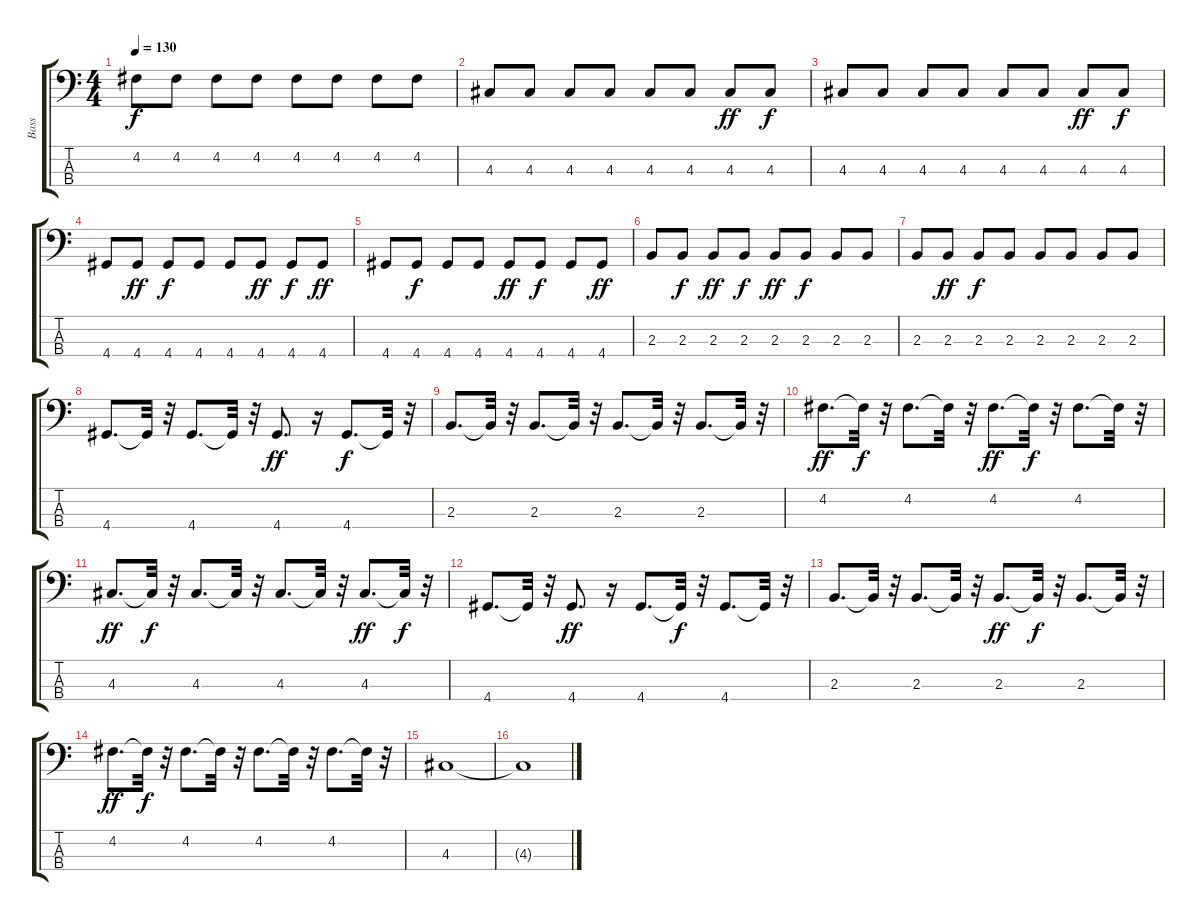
\track ("Bass" "Bass") {instrument electricbassfinger}
\staff {score tabs}
\tuning (G2 D2 A1 E1) {hide}
\ts (4 4)
\tempo 130
\clef f4
\ks c
4.2.8{dy f} 4.2.8 4.2.8 4.2.8 4.2.8 4.2.8 4.2.8 4.2.8 |
4.3.8 4.3.8 4.3.8 4.3.8 4.3.8 4.3.8 4.3.8{dy ff} 4.3.8{dy f} |
4.3.8 4.3.8 4.3.8 4.3.8 4.3.8 4.3.8 4.3.8{dy ff} 4.3.8{dy f} |
4.4.8 4.4.8{dy ff} 4.4.8{dy f} 4.4.8 4.4.8 4.4.8{dy ff} 4.4.8{dy f} 4.4.8{dy ff} |
4.4.8 4.4.8{dy f} 4.4.8 4.4.8 4.4.8{dy ff} 4.4.8{dy f} 4.4.8 4.4.8{dy ff} |
2.3.8 2.3.8{dy f} 2.3.8{dy ff} 2.3.8{dy f} 2.3.8{dy ff} 2.3.8{dy f} 2.3.8 2.3.8 |
2.3.8 2.3.8{dy ff} 2.3.8{dy f} 2.3.8 2.3.8 2.3.8 2.3.8 2.3.8 |
4.4.8{d} 4.4{t}.32 r.32 4.4.8{d} 4.4{t}.32 r.32 4.4.8{d dy ff} r.16 4.4.8{d dy f} 4.4{t}.32 r.32 |
2.3.8{d} 2.3{t}.32 r.32 2.3.8{d} 2.3{t}.32 r.32 2.3.8{d} 2.3{t}.32 r.32 2.3.8{d} 2.3{t}.32 r.32 |
4.2.8{d dy ff} 4.2{t}.32{dy f} r.32 4.2.8{d} 4.2{t}.32 r.32 4.2.8{d dy ff} 4.2{t}.32{dy f} r.32 4.2.8{d} 4.2{t}.32 r.32 |
4.3.8{d dy ff} 4.3{t}.32{dy f} r.32 4.3.8{d} 4.3{t}.32 r.32 4.3.8{d} 4.3{t}.32 r.32 4.3.8{d dy ff} 4.3{t}.32{dy f} r.32 |
4.4.8{d} 4.4{t}.32 r.32 4.4.8{d dy ff} r.16 4.4.8{d} 4.4{t}.32{dy f} r.32 4.4.8{d} 4.4{t}.32 r.32 |
2.3.8{d} 2.3{t}.32 r.32 2.3.8{d} 2.3{t}.32 r.32 2.3.8{d dy ff} 2.3{t}.32{dy f} r.32 2.3.8{d} 2.3{t}.32 r.32 |
4.2.8{d dy ff} 4.2{t}.32{dy f} r.32 4.2.8{d} 4.2{t}.32 r.32 4.2.8{d} 4.2{t}.32 r.32 4.2.8{d} 4.2{t}.32 r.32 |
4.3.1 |
4.3{t}.1
